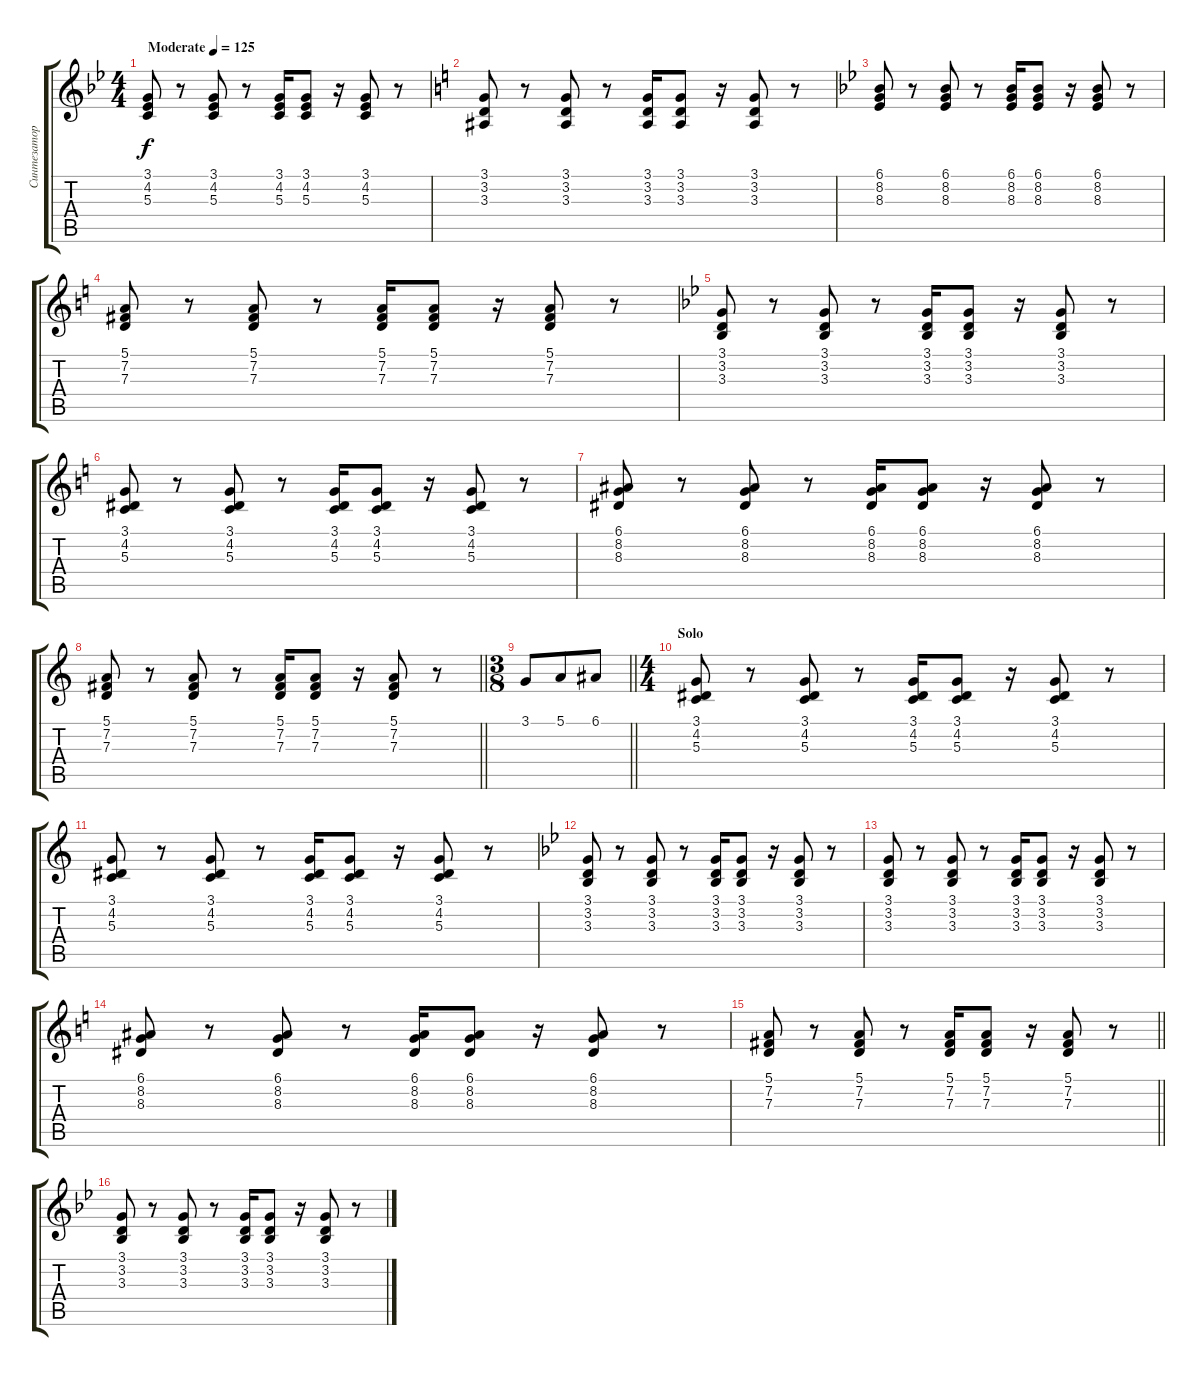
\track ("Синтезатор" "Синтезатор") {instrument lead2sawtooth}
\staff {score tabs}
\tuning (E4 B3 G3 D3 A2 E2) {hide}
\ts (4 4)
\tempo (125 "Moderate")
\clef g2
\ks bb
(3.1 4.2 5.3).8{dy f instrument lead2sawtooth} r.8 (3.1 4.2 5.3).8 r.8 (3.1 4.2 5.3).16 (3.1 4.2 5.3).8 r.16 (3.1 4.2 5.3).8 r.8 |
\ks c
(3.1 3.2 3.3).8 r.8 (3.1 3.2 3.3).8 r.8 (3.1 3.2 3.3).16 (3.1 3.2 3.3).8 r.16 (3.1 3.2 3.3).8 r.8 |
\ks bb
(6.1 8.2 8.3).8 r.8 (6.1 8.2 8.3).8 r.8 (6.1 8.2 8.3).16 (6.1 8.2 8.3).8 r.16 (6.1 8.2 8.3).8 r.8 |
\ks c
(5.1 7.2 7.3).8 r.8 (5.1 7.2 7.3).8 r.8 (5.1 7.2 7.3).16 (5.1 7.2 7.3).8 r.16 (5.1 7.2 7.3).8 r.8 |
\ks bb
(3.1 3.2 3.3).8 r.8 (3.1 3.2 3.3).8 r.8 (3.1 3.2 3.3).16 (3.1 3.2 3.3).8 r.16 (3.1 3.2 3.3).8 r.8 |
\ks c
(3.1 4.2 5.3).8 r.8 (3.1 4.2 5.3).8 r.8 (3.1 4.2 5.3).16 (3.1 4.2 5.3).8 r.16 (3.1 4.2 5.3).8 r.8 |
(6.1 8.2 8.3).8 r.8 (6.1 8.2 8.3).8 r.8 (6.1 8.2 8.3).16 (6.1 8.2 8.3).8 r.16 (6.1 8.2 8.3).8 r.8 |
\barLineRight lightlight
(5.1 7.2 7.3).8 r.8 (5.1 7.2 7.3).8 r.8 (5.1 7.2 7.3).16 (5.1 7.2 7.3).8 r.16 (5.1 7.2 7.3).8 r.8 |
\ts (3 8)
\barLineRight lightlight
3.1.8 5.1.8 6.1.8 |
\ts (4 4)
\section ("" "Solo")
(3.1 4.2 5.3).8{volume 7} r.8 (3.1 4.2 5.3).8 r.8 (3.1 4.2 5.3).16 (3.1 4.2 5.3).8 r.16 (3.1 4.2 5.3).8 r.8 |
(3.1 4.2 5.3).8 r.8 (3.1 4.2 5.3).8 r.8 (3.1 4.2 5.3).16 (3.1 4.2 5.3).8 r.16 (3.1 4.2 5.3).8 r.8 |
\ks bb
(3.1 3.2 3.3).8 r.8 (3.1 3.2 3.3).8 r.8 (3.1 3.2 3.3).16 (3.1 3.2 3.3).8 r.16 (3.1 3.2 3.3).8 r.8 |
(3.1 3.2 3.3).8 r.8 (3.1 3.2 3.3).8 r.8 (3.1 3.2 3.3).16 (3.1 3.2 3.3).8 r.16 (3.1 3.2 3.3).8 r.8 |
\ks c
(6.1 8.2 8.3).8 r.8 (6.1 8.2 8.3).8 r.8 (6.1 8.2 8.3).16 (6.1 8.2 8.3).8 r.16 (6.1 8.2 8.3).8 r.8 |
\barLineRight lightlight
(5.1 7.2 7.3).8 r.8 (5.1 7.2 7.3).8 r.8 (5.1 7.2 7.3).16 (5.1 7.2 7.3).8 r.16 (5.1 7.2 7.3).8 r.8 |
\ks bb
(3.1 3.2 3.3).8 r.8 (3.1 3.2 3.3).8 r.8 (3.1 3.2 3.3).16 (3.1 3.2 3.3).8 r.16 (3.1 3.2 3.3).8 r.8
